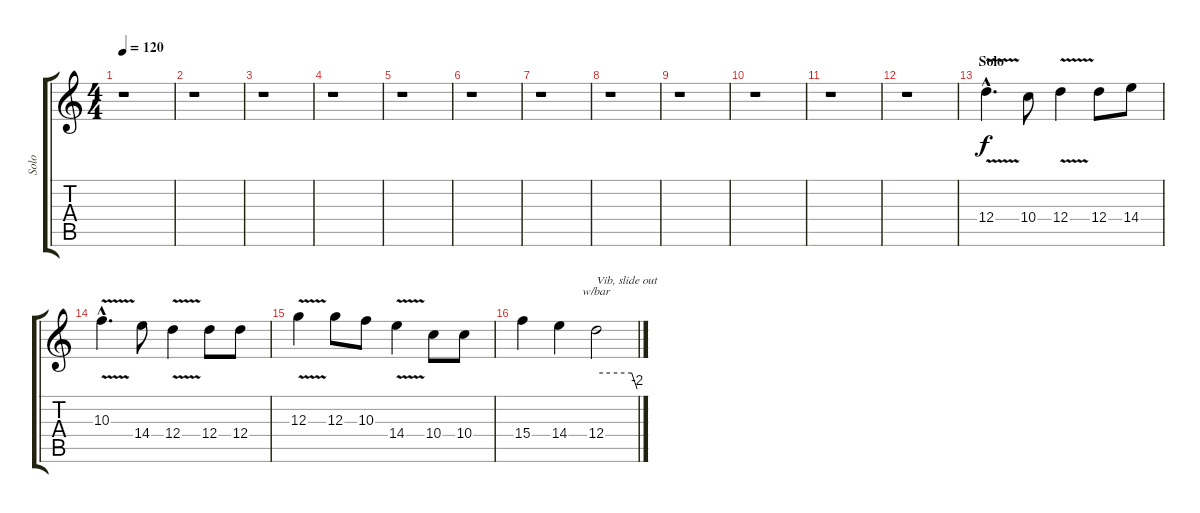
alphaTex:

\track ("Solo" "Solo") {instrument distortionguitar}
\staff {score tabs}
\tuning (E4 B3 G3 D3 A2 E2) {hide}
\ts (4 4)
\tempo 120
\clef g2
\ks c
r.1{dy f} |
r.1 |
r.1 |
r.1 |
r.1 |
r.1 |
r.1 |
r.1 |
r.1 |
r.1 |
r.1 |
r.1 |
\section ("" "Solo")
12.4{v hac}.4{d volume 16} 10.4.8 12.4{v}.4 12.4.8 14.4.8 |
10.3{v hac}.4{d} 14.4.8 12.4{v}.4 12.4.8 12.4.8 |
12.3{v}.4 12.3.8 10.3.8 14.4{v}.4 10.4.8 10.4.8 |
15.4.4 14.4.4 12.4.2{tbe (custom default 0 0 52 0 60 -8) txt "Vib, slide out"}
